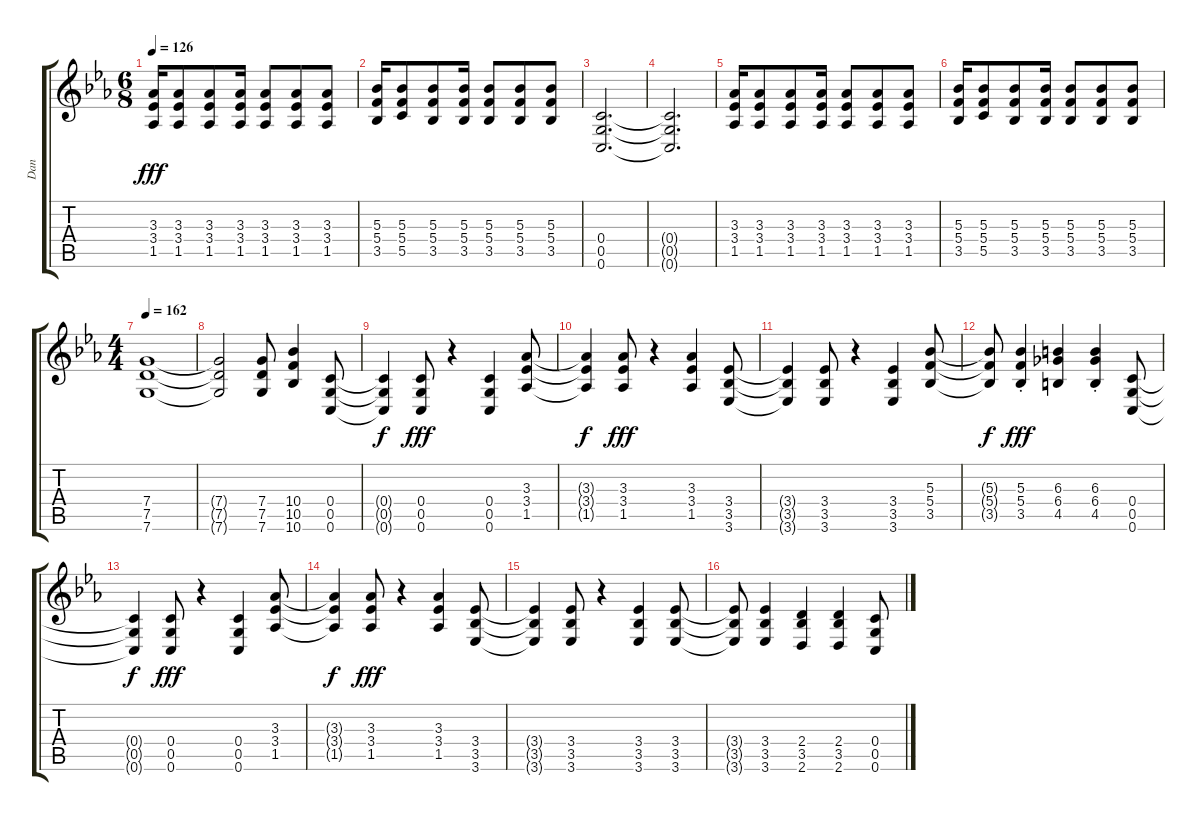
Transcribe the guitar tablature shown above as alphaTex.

\track ("Dan" "Dan") {instrument overdrivenguitar}
\staff {score tabs}
\tuning (D4 A3 F3 C3 G2 C2) {hide}
\ts (6 8)
\tempo 126
\clef g2
\ks cminor
(3.3 3.4 1.5).16{dy fff} (3.3 3.4 1.5).8 (3.3 3.4 1.5).8 (3.3 3.4 1.5).16 (3.3 3.4 1.5).8 (3.3 3.4 1.5).8 (3.3 3.4 1.5).8 |
(5.3 5.4 3.5).16 (5.3 5.4 5.5).8 (5.3 5.4 3.5).8 (5.3 5.4 3.5).16 (5.3 5.4 3.5).8 (5.3 5.4 3.5).8 (5.3 5.4 3.5).8 |
(0.4 0.5 0.6).2{d} |
(0.4{t} 0.5{t} 0.6{t}).2{d} |
(3.3 3.4 1.5).16 (3.3 3.4 1.5).8 (3.3 3.4 1.5).8 (3.3 3.4 1.5).16 (3.3 3.4 1.5).8 (3.3 3.4 1.5).8 (3.3 3.4 1.5).8 |
(5.3 5.4 3.5).16 (5.3 5.4 5.5).8 (5.3 5.4 3.5).8 (5.3 5.4 3.5).16 (5.3 5.4 3.5).8 (5.3 5.4 3.5).8 (5.3 5.4 3.5).8 |
\ts (4 4)
\tempo 162
(7.4 7.5 7.6).1 |
(7.4{t} 7.5{t} 7.6{t}).2 (7.4 7.5 7.6).8 (10.4 10.5 10.6).4 (0.4 0.5 0.6).8 |
(0.4{t} 0.5{t} 0.6{t}).4{dy f} (0.4 0.5 0.6).8{dy fff} r.4 (0.4 0.5 0.6).4 (3.3 3.4 1.5).8 |
(3.3{t} 3.4{t} 1.5{t}).4{dy f} (3.3 3.4 1.5).8{dy fff} r.4 (3.3 3.4 1.5).4 (3.4 3.5 3.6).8 |
(3.4{t} 3.5{t} 3.6{t}).4 (3.4 3.5 3.6).8 r.4 (3.4 3.5 3.6).4 (5.3 5.4 3.5).8 |
(5.3{t} 5.4{t} 3.5{t}).8{dy f} (5.3{st} 5.4{st} 3.5{st}).4{dy fff} (6.3 6.4 4.5).4 (6.3{st} 6.4{st} 4.5{st}).4 (0.4 0.5 0.6).8 |
(0.4{t} 0.5{t} 0.6{t}).4{dy f} (0.4 0.5 0.6).8{dy fff} r.4 (0.4 0.5 0.6).4 (3.3 3.4 1.5).8 |
(3.3{t} 3.4{t} 1.5{t}).4{dy f} (3.3 3.4 1.5).8{dy fff} r.4 (3.3 3.4 1.5).4 (3.4 3.5 3.6).8 |
(3.4{t} 3.5{t} 3.6{t}).4 (3.4 3.5 3.6).8 r.4 (3.4 3.5 3.6).4 (3.4 3.5 3.6).8 |
(3.4{t} 3.5{t} 3.6{t}).8 (3.4 3.5 3.6).4 (2.4 3.5 2.6).4 (2.4 3.5 2.6).4 (0.4 0.5 0.6).8
